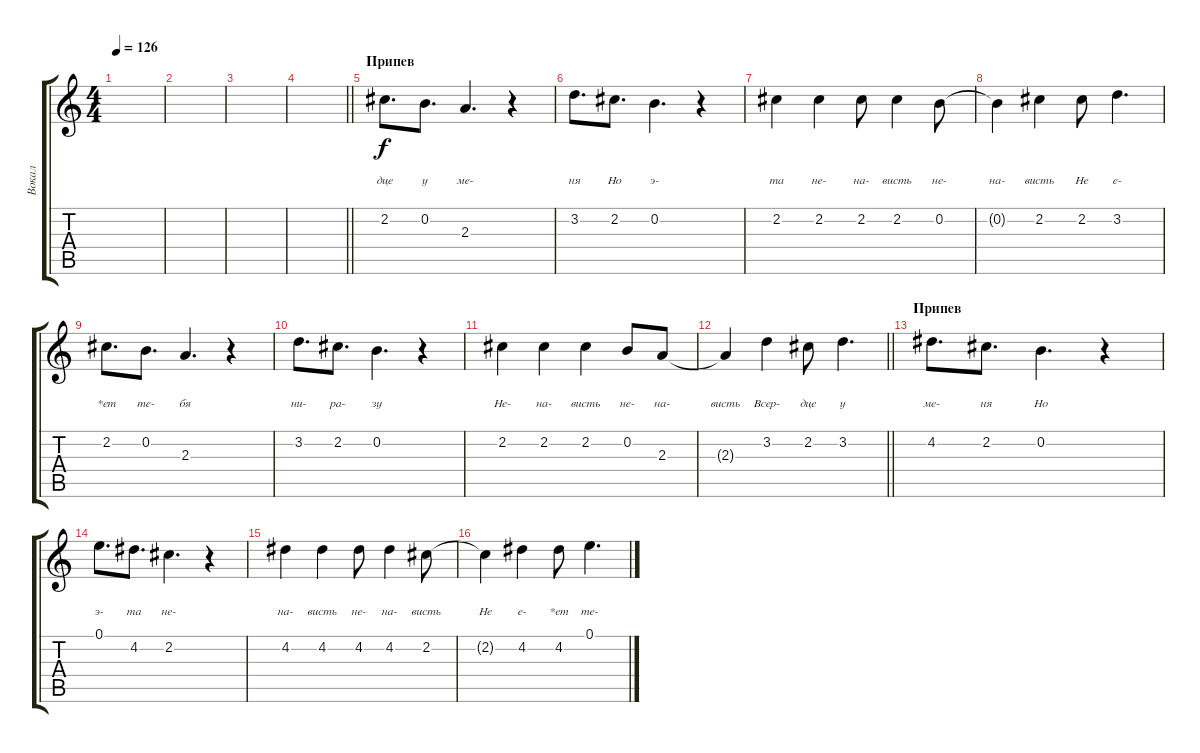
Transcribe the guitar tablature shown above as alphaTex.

\track ("Вокал" "Вокал") {instrument overdrivenguitar}
\staff {score tabs}
\tuning (E4 B3 G3 D3 A2 E2) {hide}
\ts (4 4)
\tempo 126
\clef g2
\ks c
|
|
|
\barLineRight lightlight
|
\section ("" "Припев")
2.2.8{d lyrics (0 "") lyrics (1 "") lyrics (2 "") lyrics (3 "дце") lyrics (4 "")} 0.2.8{d lyrics (0 "") lyrics (1 "") lyrics (2 "") lyrics (3 "у") lyrics (4 "")} 2.3.4{d lyrics (0 "") lyrics (1 "") lyrics (2 "") lyrics (3 "ме-") lyrics (4 "")} r.4 |
3.2.8{d lyrics (0 "") lyrics (1 "") lyrics (2 "") lyrics (3 "ня") lyrics (4 "")} 2.2.8{d lyrics (0 "") lyrics (1 "") lyrics (2 "") lyrics (3 "Но") lyrics (4 "")} 0.2.4{d lyrics (0 "") lyrics (1 "") lyrics (2 "") lyrics (3 "э-") lyrics (4 "")} r.4 |
2.2.4{lyrics (0 "") lyrics (1 "") lyrics (2 "") lyrics (3 "та") lyrics (4 "")} 2.2.4{lyrics (0 "") lyrics (1 "") lyrics (2 "") lyrics (3 "не-") lyrics (4 "")} 2.2.8{lyrics (0 "") lyrics (1 "") lyrics (2 "") lyrics (3 "на-") lyrics (4 "")} 2.2.4{lyrics (0 "") lyrics (1 "") lyrics (2 "") lyrics (3 "висть") lyrics (4 "")} 0.2.8{lyrics (0 "") lyrics (1 "") lyrics (2 "") lyrics (3 "не-") lyrics (4 "")} |
0.2{t}.4{lyrics (0 "") lyrics (1 "") lyrics (2 "") lyrics (3 "на-") lyrics (4 "")} 2.2.4{lyrics (0 "") lyrics (1 "") lyrics (2 "") lyrics (3 "висть") lyrics (4 "")} 2.2.8{lyrics (0 "") lyrics (1 "") lyrics (2 "") lyrics (3 "Не") lyrics (4 "")} 3.2.4{d lyrics (0 "") lyrics (1 "") lyrics (2 "") lyrics (3 "е-") lyrics (4 "")} |
2.2.8{d lyrics (0 "") lyrics (1 "") lyrics (2 "") lyrics (3 "*ет") lyrics (4 "")} 0.2.8{d lyrics (0 "") lyrics (1 "") lyrics (2 "") lyrics (3 "те-") lyrics (4 "")} 2.3.4{d lyrics (0 "") lyrics (1 "") lyrics (2 "") lyrics (3 "бя") lyrics (4 "")} r.4 |
3.2.8{d lyrics (0 "") lyrics (1 "") lyrics (2 "") lyrics (3 "ни-") lyrics (4 "")} 2.2.8{d lyrics (0 "") lyrics (1 "") lyrics (2 "") lyrics (3 "ра-") lyrics (4 "")} 0.2.4{d lyrics (0 "") lyrics (1 "") lyrics (2 "") lyrics (3 "зу") lyrics (4 "")} r.4 |
2.2.4{lyrics (0 "") lyrics (1 "") lyrics (2 "") lyrics (3 "Не-") lyrics (4 "")} 2.2.4{lyrics (0 "") lyrics (1 "") lyrics (2 "") lyrics (3 "на-") lyrics (4 "")} 2.2.4{lyrics (0 "") lyrics (1 "") lyrics (2 "") lyrics (3 "висть") lyrics (4 "")} 0.2.8{lyrics (0 "") lyrics (1 "") lyrics (2 "") lyrics (3 "не-") lyrics (4 "")} 2.3.8{lyrics (0 "") lyrics (1 "") lyrics (2 "") lyrics (3 "на-") lyrics (4 "")} |
\barLineRight lightlight
2.3{t}.4{lyrics (0 "") lyrics (1 "") lyrics (2 "") lyrics (3 "висть") lyrics (4 "")} 3.2.4{lyrics (0 "") lyrics (1 "") lyrics (2 "") lyrics (3 "Всер-") lyrics (4 "")} 2.2.8{lyrics (0 "") lyrics (1 "") lyrics (2 "") lyrics (3 "дце") lyrics (4 "")} 3.2.4{d lyrics (0 "") lyrics (1 "") lyrics (2 "") lyrics (3 "у") lyrics (4 "")} |
\section ("" "Припев")
4.2.8{d lyrics (0 "") lyrics (1 "") lyrics (2 "") lyrics (3 "ме-") lyrics (4 "")} 2.2.8{d lyrics (0 "") lyrics (1 "") lyrics (2 "") lyrics (3 "ня") lyrics (4 "")} 0.2.4{d lyrics (0 "") lyrics (1 "") lyrics (2 "") lyrics (3 "Но") lyrics (4 "")} r.4 |
0.1.8{d lyrics (0 "") lyrics (1 "") lyrics (2 "") lyrics (3 "э-") lyrics (4 "")} 4.2.8{d lyrics (0 "") lyrics (1 "") lyrics (2 "") lyrics (3 "та") lyrics (4 "")} 2.2.4{d lyrics (0 "") lyrics (1 "") lyrics (2 "") lyrics (3 "не-") lyrics (4 "")} r.4 |
4.2.4{lyrics (0 "") lyrics (1 "") lyrics (2 "") lyrics (3 "на-") lyrics (4 "")} 4.2.4{lyrics (0 "") lyrics (1 "") lyrics (2 "") lyrics (3 "висть") lyrics (4 "")} 4.2.8{lyrics (0 "") lyrics (1 "") lyrics (2 "") lyrics (3 "не-") lyrics (4 "")} 4.2.4{lyrics (0 "") lyrics (1 "") lyrics (2 "") lyrics (3 "на-") lyrics (4 "")} 2.2.8{lyrics (0 "") lyrics (1 "") lyrics (2 "") lyrics (3 "висть") lyrics (4 "")} |
2.2{t}.4{lyrics (0 "") lyrics (1 "") lyrics (2 "") lyrics (3 "Не") lyrics (4 "")} 4.2.4{lyrics (0 "") lyrics (1 "") lyrics (2 "") lyrics (3 "е-") lyrics (4 "")} 4.2.8{lyrics (0 "") lyrics (1 "") lyrics (2 "") lyrics (3 "*ет") lyrics (4 "")} 0.1.4{d lyrics (0 "") lyrics (1 "") lyrics (2 "") lyrics (3 "те-") lyrics (4 "")}
